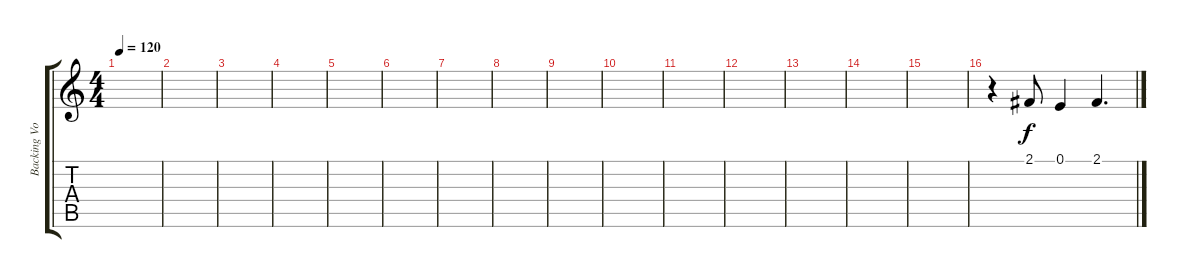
\track ("Backing Vocals" "Backing Vo") {instrument choiraahs}
\staff {score tabs}
\tuning (E4 B3 G3 D3 A2 E2) {hide}
\ts (4 4)
\tempo 120
\clef g2
\ks c
|
|
|
|
|
|
|
|
|
|
|
|
|
|
|
r.4 2.1.8 0.1.4 2.1.4{d}
